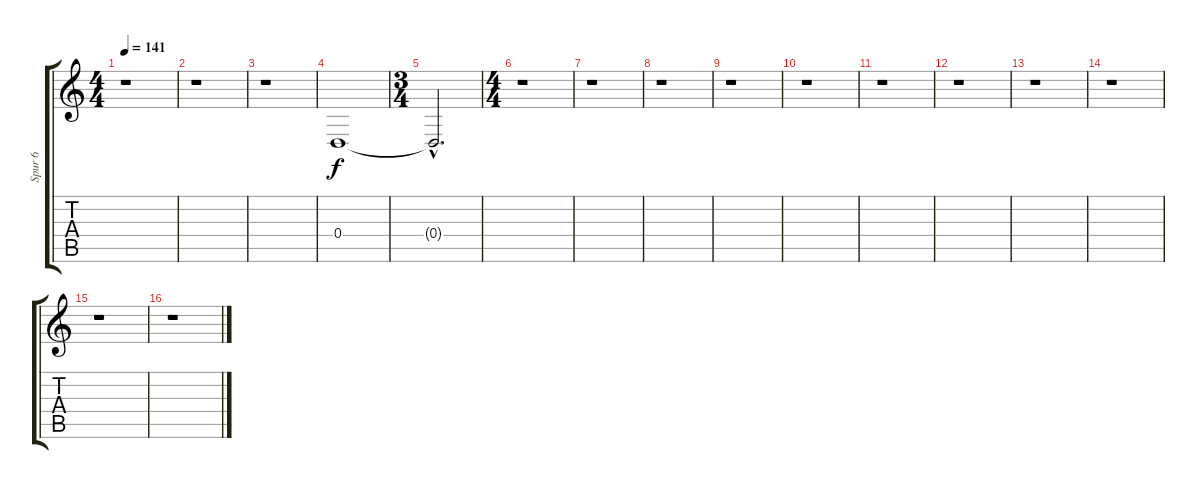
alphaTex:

\track ("Spur 6" "Spur 6") {instrument brightacousticpiano}
\staff {score tabs}
\tuning (E4 B3 G3 D3 A2 E2) {hide}
\ts (4 4)
\tempo 141
\clef g2
\ks c
r.1{dy f instrument brightacousticpiano} |
r.1 |
r.1 |
0.4.1 |
\ts (3 4)
0.4{hac t}.2{d} |
\ts (4 4)
r.1 |
r.1 |
r.1 |
r.1 |
r.1 |
r.1 |
r.1 |
r.1 |
r.1 |
r.1 |
r.1
